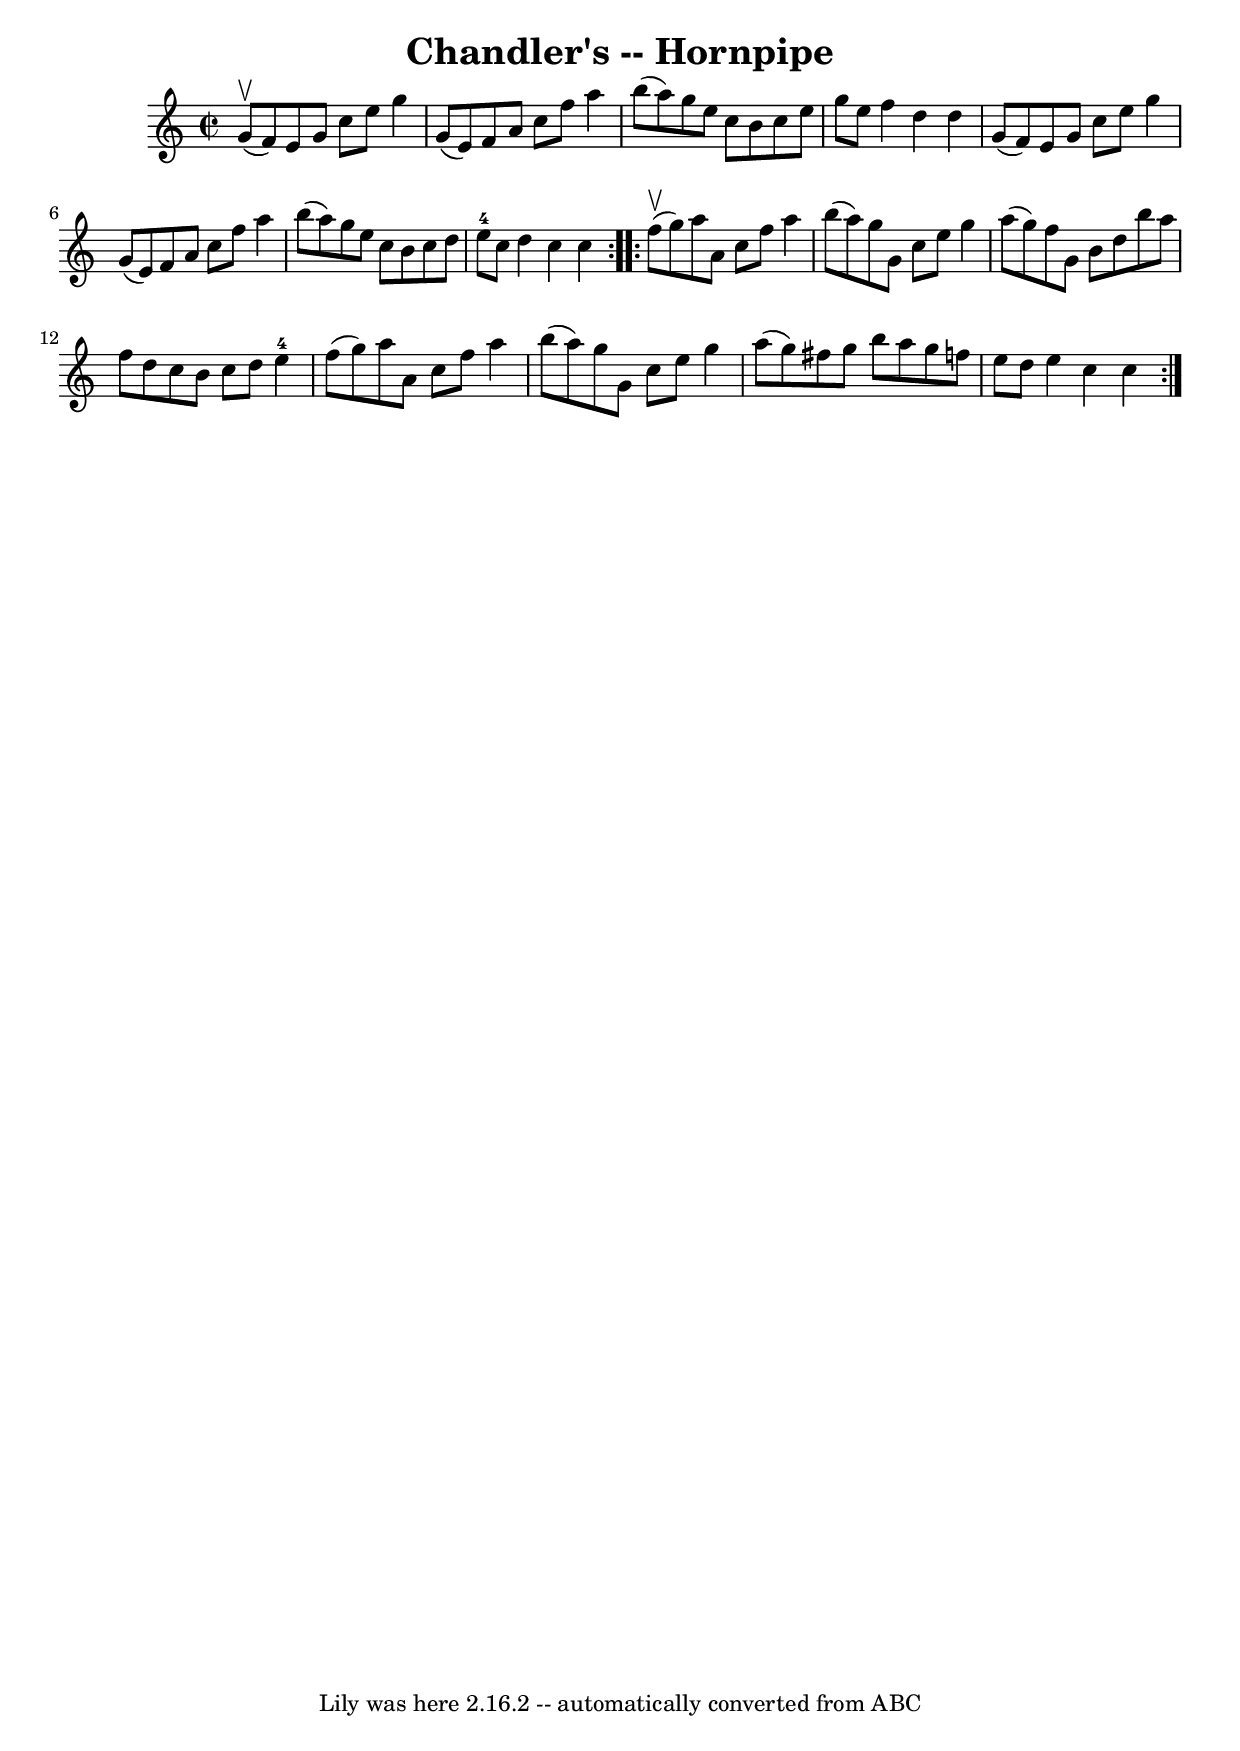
\version "2.7.40"
\include "Mammoth.ily"
\header {
	%% book = "Cole's 1000 Fiddle Tunes"
	crossRefNumber = "1"
	footnotes = ""
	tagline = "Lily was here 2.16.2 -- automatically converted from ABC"
	title = "Chandler's -- Hornpipe"
}
voicedefault =  {


\repeat volta 2 {
\override Staff.TimeSignature #'style = #'C
 \time 2/2 \key c \major g'8 (^\upbow f'8) |
 e'8 g'8    
c''8 e''8 g''4 g'8 (e'8) |
 f'8 a'8 c''8 f''8   
 a''4 b''8 (a''8) |
 g''8 e''8 c''8 b'8 c''8    
e''8 g''8 e''8  |
 f''4 d''4 d''4 g'8 (f'8) 
|
 e'8 g'8 c''8 e''8 g''4 g'8 (e'8) |
   
f'8 a'8 c''8 f''8 a''4 b''8 (a''8) |
 g''8 e''8 
 c''8 b'8 c''8 d''8 e''8-4 c''8  |
 d''4 c''4    
c''4  }     \repeat volta 2 { f''8 (^\upbow g''8) |
 a''8    
a'8 c''8 f''8 a''4 b''8 (a''8) |
 g''8 g'8 c''8 
 e''8 g''4 a''8 (g''8) |
 f''8 g'8 b'8 d''8    
b''8 a''8 f''8 d''8  |
 c''8 b'8 c''8 d''8 e''4 
-4 f''8 (g''8) |
 a''8 a'8 c''8 f''8 a''4    
b''8 (a''8) |
 g''8 g'8 c''8 e''8 g''4 a''8 (
g''8) |
 fis''8 g''8 b''8 a''8 g''8 f''!8 e''8    
d''8  |
 e''4 c''4 c''4  }   
}

\score{
    <<

	\context Staff="default"
	{
	    \voicedefault 
	}

    >>
	\layout {
	}
	\midi {}
}
